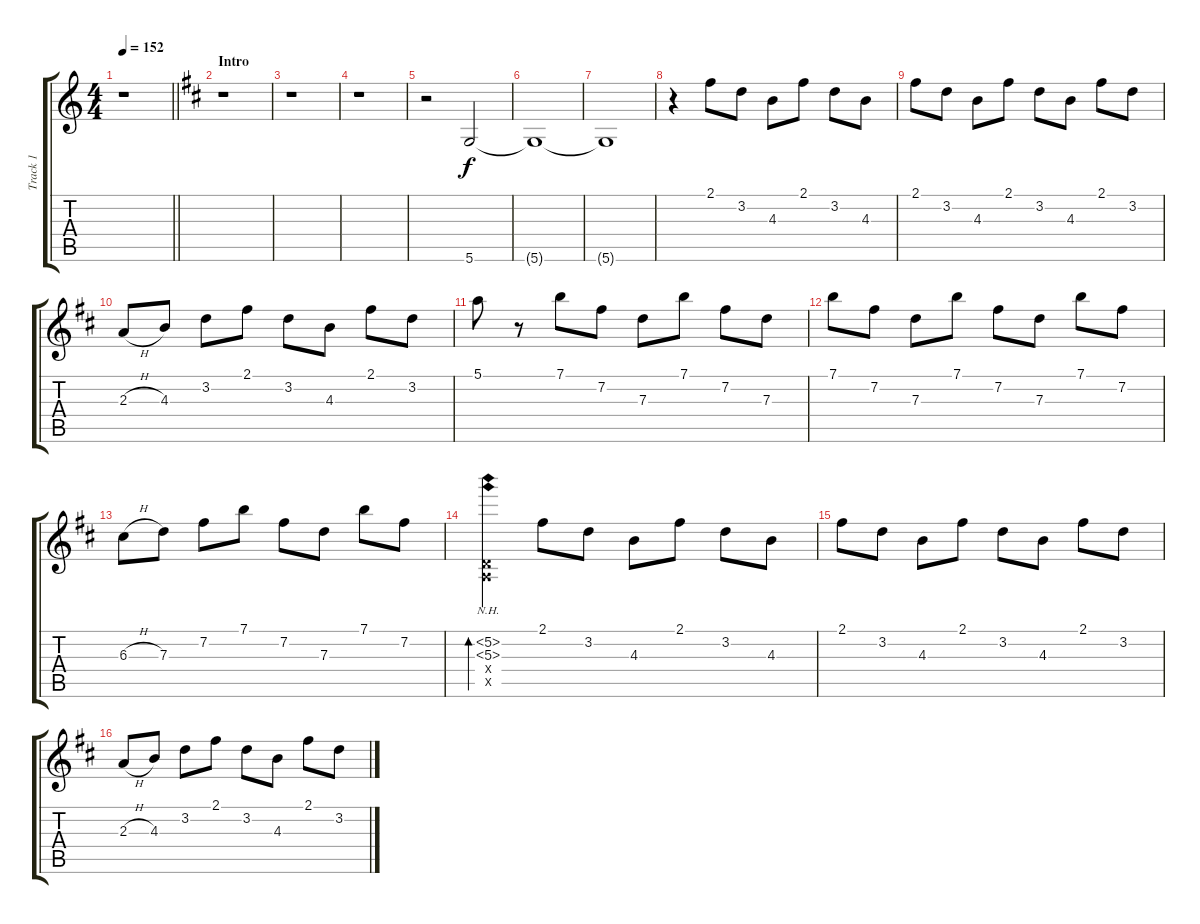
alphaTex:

\track ("Track 1" "Track 1") {instrument electricguitarjazz}
\staff {score tabs}
\tuning (E4 B3 G3 D3 A2 D2) {hide}
\ts (4 4)
\tempo 152
\clef g2
\barLineRight lightlight
\ks c
r.1{dy f instrument electricguitarjazz} |
\section ("" "Intro")
\ks d
r.1 |
r.1 |
r.1 |
r.2 5.6.2 |
5.6{t}.1 |
5.6{t}.1 |
r.4 2.1.8 3.2.8 4.3.8 2.1.8 3.2.8 4.3.8 |
2.1.8 3.2.8 4.3.8 2.1.8 3.2.8 4.3.8 2.1.8 3.2.8 |
2.3{h}.8 4.3.8 3.2.8 2.1.8 3.2.8 4.3.8 2.1.8 3.2.8 |
5.1.8 r.8 7.1.8 7.2.8 7.3.8 7.1.8 7.2.8 7.3.8 |
7.1.8 7.2.8 7.3.8 7.1.8 7.2.8 7.3.8 7.1.8 7.2.8 |
6.3{h}.8 7.3.8 7.2.8 7.1.8 7.2.8 7.3.8 7.1.8 7.2.8 |
(5.2{nh} 5.3{nh} 0.4{x} 0.5{x}).4{bd 60} 2.1.8 3.2.8 4.3.8 2.1.8 3.2.8 4.3.8 |
2.1.8 3.2.8 4.3.8 2.1.8 3.2.8 4.3.8 2.1.8 3.2.8 |
2.3{h}.8 4.3.8 3.2.8 2.1.8 3.2.8 4.3.8 2.1.8 3.2.8
